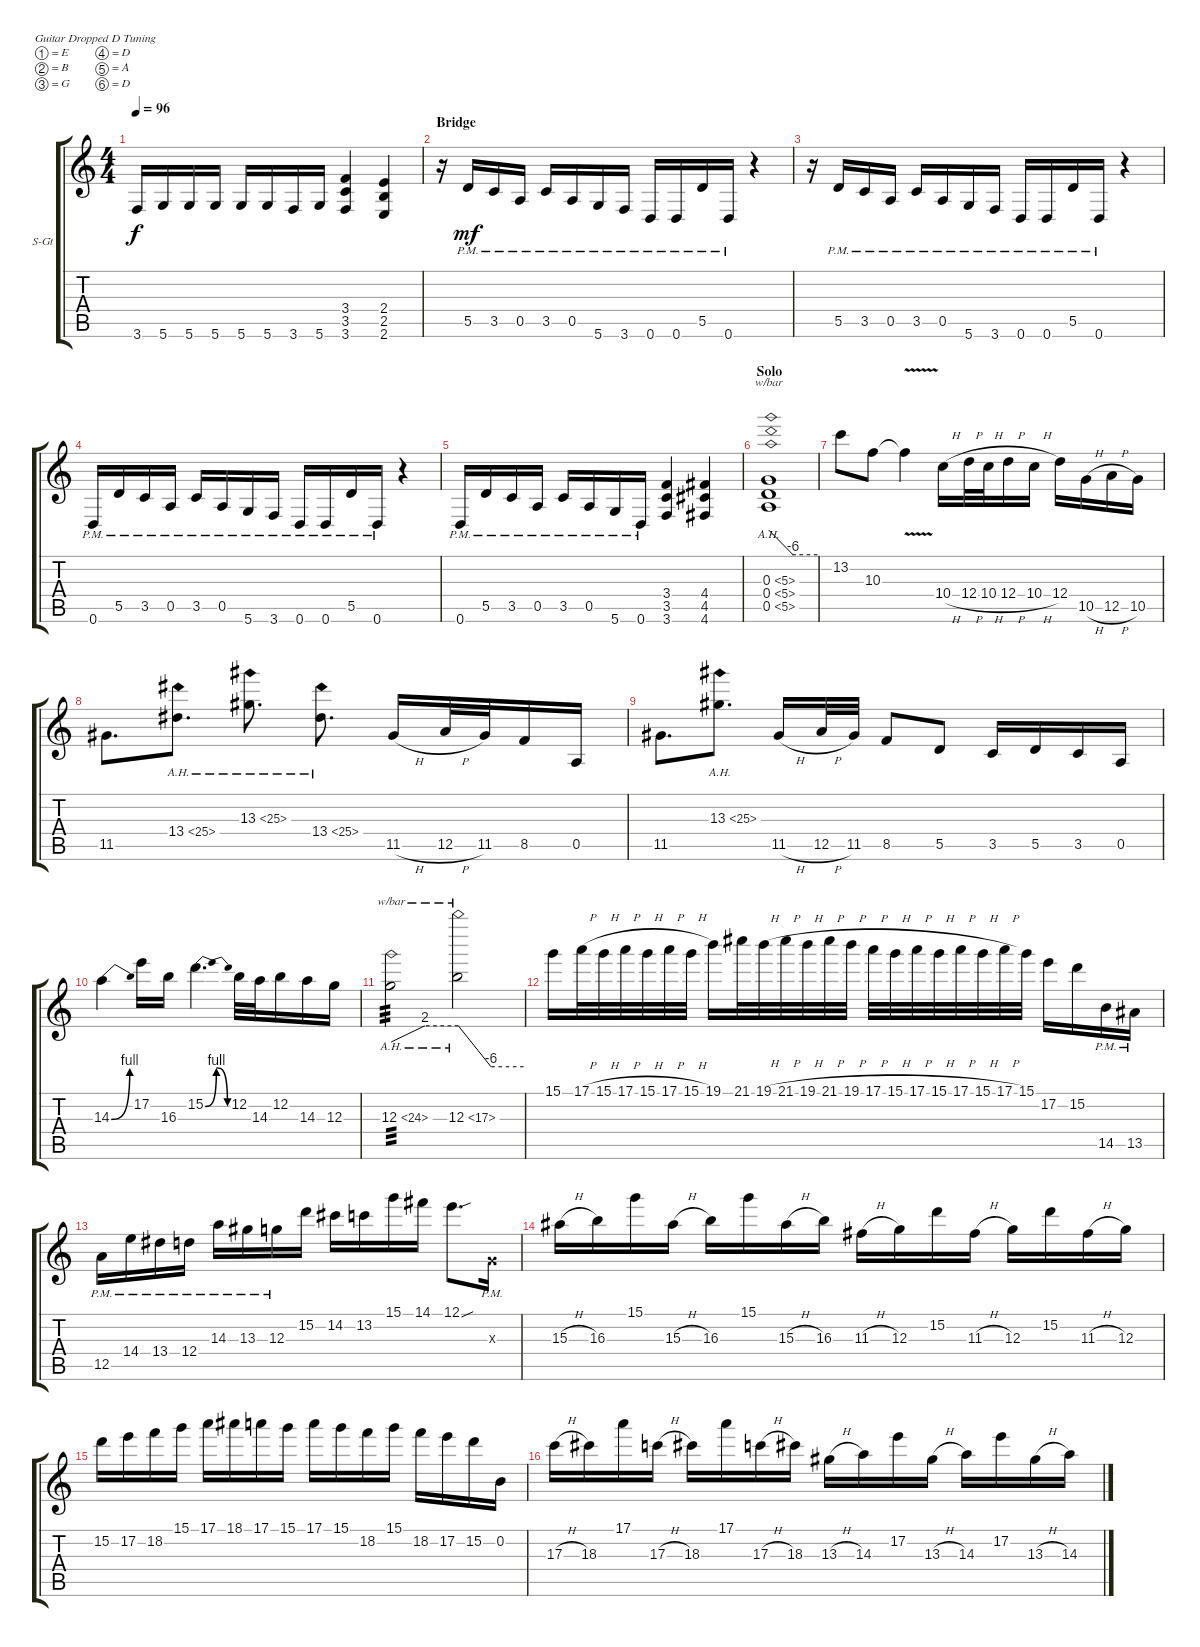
\defaultSystemsLayout 4
\bracketExtendMode groupsimilarinstruments
\firstSystemTrackNameOrientation horizontal
\otherSystemsTrackNameOrientation horizontal
\track ("Bellamy Guitar" "S-Gt") {instrument acousticguitarsteel}
\staff {score tabs}
\tuning (E4 B3 G3 D3 A2 D2)
\ts (4 4)
\tempo 96
\clef g2
\ks c
3.6.16{dy f} 5.6.16 5.6.16 5.6.16 5.6.16 5.6.16 3.6.16 5.6.16 (3.6 3.5 3.4).4 (2.4 2.5 2.6).4 |
\section ("" "Bridge")
r.16 5.5{pm}.16{dy mf} 3.5{pm}.16 0.5{pm}.16 3.5{pm}.16 0.5{pm}.16 5.6{pm}.16 3.6{pm}.16 0.6{pm}.16 0.6{pm}.16 5.5{pm}.16 0.6{pm}.16 r.4 |
r.16 5.5{pm}.16 3.5{pm}.16 0.5{pm}.16 3.5{pm}.16 0.5{pm}.16 5.6{pm}.16 3.6{pm}.16 0.6{pm}.16 0.6{pm}.16 5.5{pm}.16 0.6{pm}.16 r.4 |
0.6{pm}.16 5.5{pm}.16 3.5{pm}.16 0.5{pm}.16 3.5{pm}.16 0.5{pm}.16 5.6{pm}.16 3.6{pm}.16 0.6{pm}.16 0.6{pm}.16 5.5{pm}.16 0.6{pm}.16 r.4 |
0.6{pm}.16 5.5{pm}.16 3.5{pm}.16 0.5{pm}.16 3.5{pm}.16 0.5{pm}.16 5.6{pm}.16 0.6{pm}.16 (3.5 3.4 3.6).4 (4.5 4.4 4.6).4 |
\section ("" "Solo")
(0.3{ah 5} 0.4{ah 5} 0.5{ah 5}).1{tbe (custom default 0 0 30 -24 60 -24)} |
13.2.8 10.3.8 10.3{v t}.4 10.4{h}.16 12.4{h}.32 10.4{h}.32 12.4{h}.16 10.4{h}.16 12.4.16 10.5{h}.16 12.5{h}.16 10.5.16 |
11.5.8{d} 13.4{ah 12}.8{d} 13.3{ah 12}.8{d} 13.4{ah 12}.8{d} 11.5{h}.16 12.5{h}.32 11.5.32 8.5.16 0.5.16 |
11.5.8{d} 13.3{ah 12}.8{d} 11.5{h}.16 12.5{h}.32 11.5.32 8.5.8 5.5.8 3.5.16 5.5.16 3.5.16 0.5.16 |
14.3{be (bend 0 0 60 4)}.4 17.2.16 16.3.16 15.2{be (bendrelease 0 0 30 4 30 4 60 0)}.4{d} 12.2.32 14.3.32 12.2.16 14.3.16 12.3.16 |
12.3{ah 12}.2{tbe (custom default 0 0 30 8 60 8) tp 3} 12.3{ah 5}.2{tbe (custom default 0 8 30 -24 60 -24)} |
15.1.16 17.1{h}.32 15.1{h}.32 17.1{h}.32 15.1{h}.32 17.1{h}.32 15.1{h}.32 19.1.16 21.1.32 19.1{h}.32 21.1{h}.32 19.1{h}.32 21.1{h}.32 19.1{h}.32 17.1{h}.32 15.1{h}.32 17.1{h}.32 15.1{h}.32 17.1{h}.32 15.1{h}.32 17.1{h}.32 15.1.32 17.2.16 15.2.16 14.5{pm}.16 13.5{pm}.16 |
12.5{pm}.16 14.4{pm}.16 13.4{pm}.16 12.4{pm}.16 14.3{pm}.16 13.3{pm}.16 12.3{pm}.16 15.2.16 14.2.16 13.2.16 15.1.16 14.1.16 12.1{sou}.8{d} 0.3{pm x}.16 |
15.3{h}.16 16.3.16 15.1.16 15.3{h}.16 16.3.16 15.1.16 15.3{h}.16 16.3.16 11.3{h}.16 12.3.16 15.2.16 11.3{h}.16 12.3.16 15.2.16 11.3{h}.16 12.3.16 |
15.2.16 17.2.16 18.2.16 15.1.16 17.1.16 18.1.16 17.1.16 15.1.16 17.1.16 15.1.16 18.2.16 15.1.16 18.2.16 17.2.16 15.2.16 0.2.16 |
17.3{h}.16 18.3.16 17.1.16 17.3{h}.16 18.3.16 17.1.16 17.3{h}.16 18.3.16 13.3{h}.16 14.3.16 17.2.16 13.3{h}.16 14.3.16 17.2.16 13.3{h}.16 14.3.16
